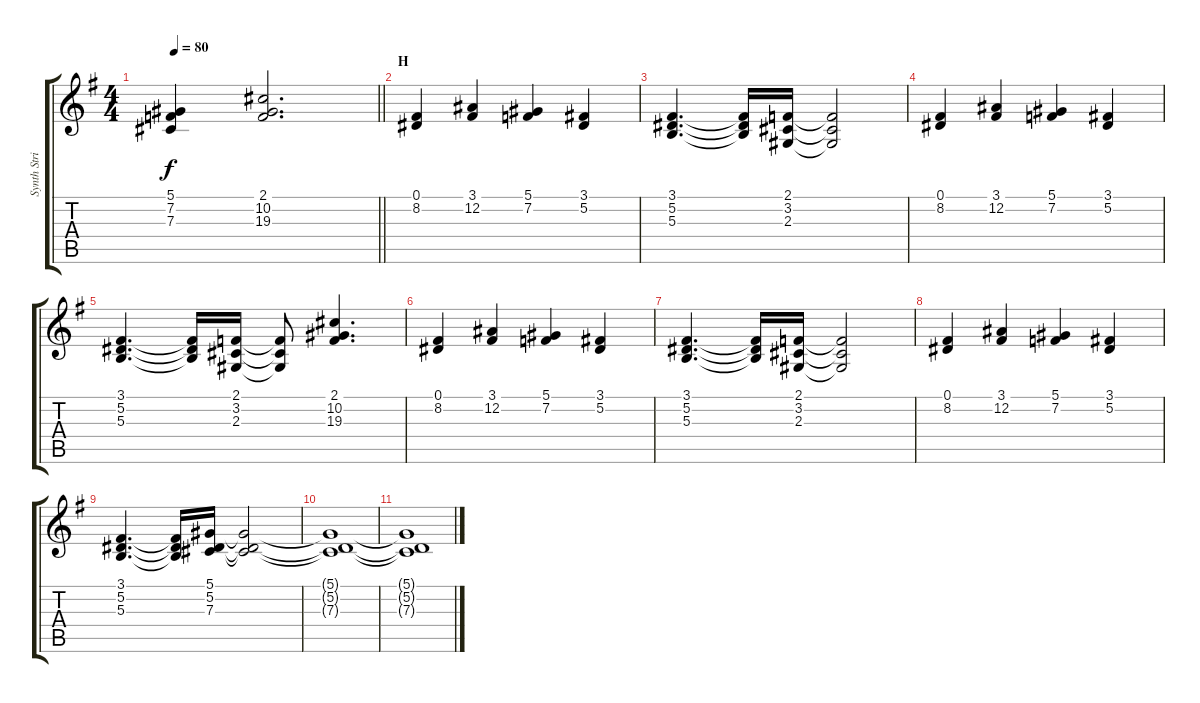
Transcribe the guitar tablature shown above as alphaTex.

\track ("Synth Strings" "Synth Stri") {instrument synthstrings1}
\staff {score tabs}
\tuning (Eb4 Bb3 Gb3 Db3 Ab2 Eb2) {hide}
\ts (4 4)
\tempo 80
\clef g2
\barLineRight lightlight
\ks g
(5.1 7.2 7.3).4{dy f} (2.1 10.2 19.3).2{d} |
\section ("" "H")
(0.1 8.2).4 (3.1 12.2).4 (5.1 7.2).4 (3.1 5.2).4 |
(3.1 5.2 5.3).4{d} (3.1{t} 5.2{t} 5.3{t}).16 (2.1 3.2 2.3).16 (2.1{t} 3.2{t} 2.3{t}).2 |
(0.1 8.2).4 (3.1 12.2).4 (5.1 7.2).4 (3.1 5.2).4 |
(3.1 5.2 5.3).4{d} (3.1{t} 5.2{t} 5.3{t}).16 (2.1 3.2 2.3).16 (2.1{t} 3.2{t} 2.3{t}).8 (2.1 10.2 19.3).4{d} |
(0.1 8.2).4 (3.1 12.2).4 (5.1 7.2).4 (3.1 5.2).4 |
(3.1 5.2 5.3).4{d} (3.1{t} 5.2{t} 5.3{t}).16 (2.1 3.2 2.3).16 (2.1{t} 3.2{t} 2.3{t}).2 |
(0.1 8.2).4 (3.1 12.2).4 (5.1 7.2).4 (3.1 5.2).4 |
(3.1 5.2 5.3).4{d} (3.1{t} 5.2{t} 5.3{t}).16 (5.1 5.2 7.3).16 (5.1{t} 5.2{t} 7.3{t}).2 |
(5.1{t} 5.2{t} 7.3{t}).1{volume 0} |
(5.1{t} 5.2{t} 7.3{t}).1
